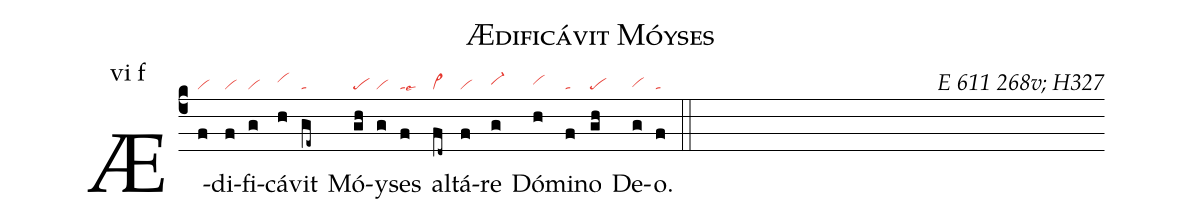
name: Ædificávit Móyses;
commentary: E 611 268v; H327;
annotation: vi f;
mode: 6;
nabc-lines: 1;
%%
(c4)
Æ(f|vi)di(f|vi)fi(g|vi)cá(h|vihi)vit(ge~|ta) Mó(gh|pe)y(g|vi)ses(f|talse6) al(fd~|vi>)tá(f|vi)re(g|vi-hh) Dó(h|vihh)mi(f|ta)no(gh|pe) De(g|vihg)o.(f|ta) (::)
